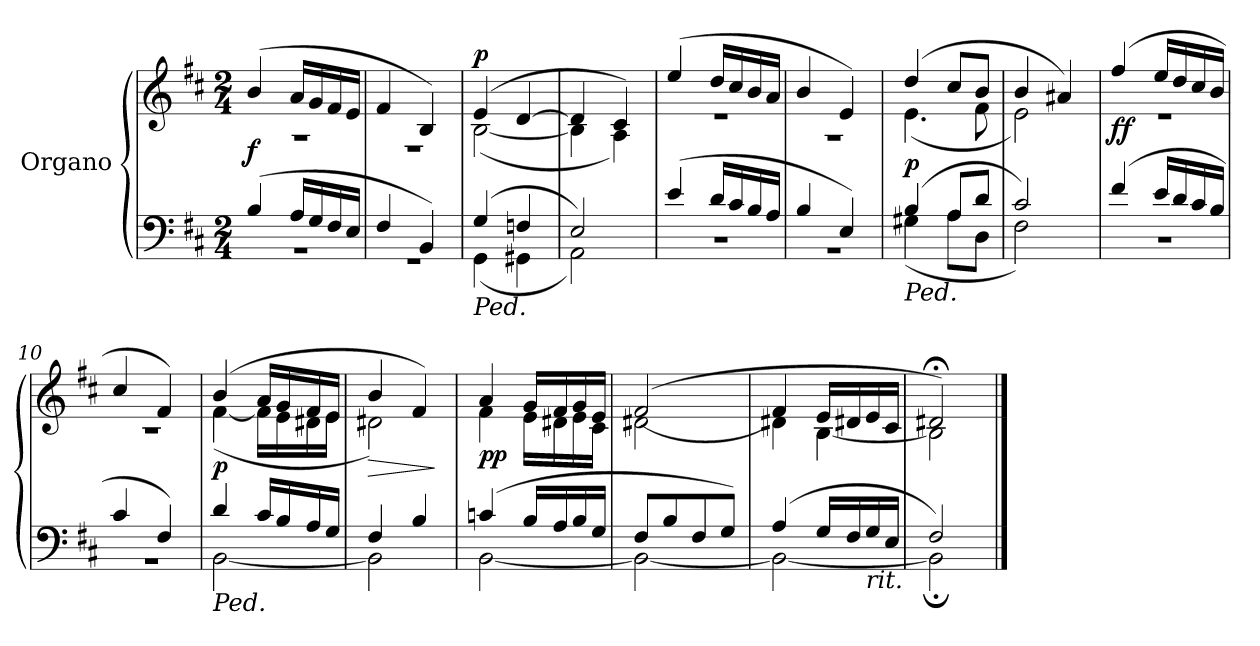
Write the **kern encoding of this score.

**kern	**kern	**dynam
*part1	*part1	*part1
*staff2	*staff1	*staff1/2
*I"Organo	*	*
*clefF4	*clefG2	*
*k[f#c#]	*k[f#c#]	*
*M2/4	*M2/4	*
=1	=1	=1
*^	*^	*
(4B/	2r	(4b/	2r	f
16A/LL	.	16a/LL	.	.
16G/	.	16g/	.	.
16F#/	.	16f#/	.	.
16E/JJ	.	16e/JJ	.	.
=2	=2	=2	=2	=2
4F#/	2rGG	4f#/	2r	.
4BB/)	.	4B/)	.	.
=3	=3	=3	=3	=3
!LO:TX:b:i:t=Ped.	!	!	!	!
!	!	!	!	!LO:DY:a
(4G/	(4GG\	(4e/	([2B\	p
4Fn/	4GG#X\	[4d/	.	.
=4	=4	=4	=4	=4
2E/)	2AA\)	4d/]	4B\]	.
.	.	4c#/)	4A\)	.
=5	=5	=5	=5	=5
(4e/	2r	(4ee/	2r	.
16d/LL	.	16dd/LL	.	.
16c#/	.	16cc#/	.	.
16B/	.	16b/	.	.
16A/JJ	.	16a/JJ	.	.
=6	=6	=6	=6	=6
4B/	2rBB	4b/	2rA	.
4E/)	.	4e/)	.	.
=7	=7	=7	=7	=7
!LO:TX:b:i:t=Ped.	!	!	!	!
(4B/	(4G#X\	(4dd/	(4.e\	p
8A/L	8A\L	8cc#/L	.	.
8d/J	8D\J	8b/J	8f#\	.
=8	=8	=8	=8	=8
2c#/)	2F#\)	4b/	2e\)	.
.	.	4a#X/)	.	.
=9	=9	=9	=9	=9
(4f#/	2r	(4ff#/	2r	ff
16e/LL	.	16ee/LL	.	.
16d/	.	16dd/	.	.
16c#/	.	16cc#/	.	.
16B/JJ	.	16b/JJ	.	.
=10	=10	=10	=10	=10
4c#/	2r	4cc#/	2r	.
4F#/)	.	4f#/)	.	.
=11	=11	=11	=11	=11
!LO:TX:b:i:t=Ped.	!	!	!	!
4d/	[2BB\	(4b/	([4f#\	p
16c#/LL	.	16a/LL	16f#\LL]	.
16B/	.	16g/	16e\	.
16A/	.	16f#/	16d#X\	.
16G/JJ	.	16e/JJ	16e\JJ	.
=12	=12	=12	=12	=12
!	!	!	!	!LO:HP:b
4F#/	2BB\]	4b/	2d#X\)	>
4B/	.	4f#/)	.	.
*v	*v	*	*	*
*	*v	*v	*
.	.	]
=13	=13	=13
*^	*^	*
(4cn/	[2BB\	4a/	4f#\	pp
16B/LL	.	16g/LL	16e\LL	.
16A/	.	16f#/	16d#X\	.
16B/	.	16g/	16e\	.
16G/JJ	.	16e/JJ	16c#\JJ	.
=14	=14	=14	=14	=14
8F#/L	2BB\_	(2f#/	[2d#X\	.
8B/	.	.	.	.
8F#/	.	.	.	.
8G/J)	.	.	.	.
=15	=15	=15	=15	=15
(4A/	2BB\_	4f#/	4d#X\]	.
16G/LL	.	16e/LL	[4B\	.
16F#/	.	16d#X/	.	.
!LO:TX:b:i:t=rit.	!	!	!	!
16G/	.	16e/	.	.
16E/JJ	.	16c#/JJ	.	.
=16	=16	=16	=16	=16
2F#/)	2BB;<\]	2d#X;</)	2B\]	.
*v	*v	*	*	*
*	*v	*v	*
==	==	==
*-	*-	*-
